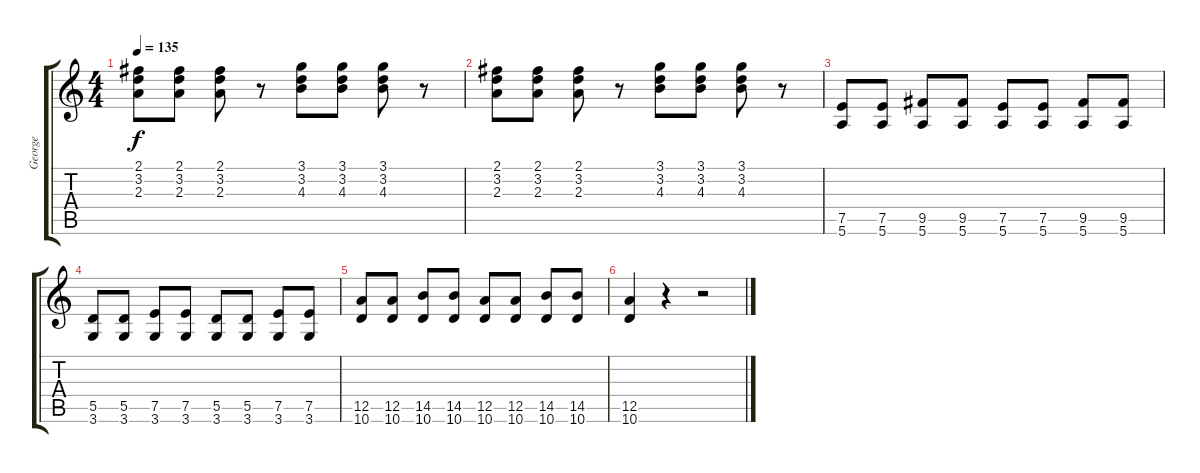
\track ("George" "George") {instrument electricguitarjazz}
\staff {score tabs}
\tuning (E4 B3 G3 D3 A2 E2) {hide}
\ts (4 4)
\tempo 135
\clef g2
\ks c
(2.1 3.2 2.3).8{dy f} (2.1 3.2 2.3).8 (2.1 3.2 2.3).8 r.8 (3.1 3.2 4.3).8 (3.1 3.2 4.3).8 (3.1 3.2 4.3).8 r.8 |
(2.1 3.2 2.3).8 (2.1 3.2 2.3).8 (2.1 3.2 2.3).8 r.8 (3.1 3.2 4.3).8 (3.1 3.2 4.3).8 (3.1 3.2 4.3).8 r.8 |
(7.5 5.6).8 (7.5 5.6).8 (9.5 5.6).8 (9.5 5.6).8 (7.5 5.6).8 (7.5 5.6).8 (9.5 5.6).8 (9.5 5.6).8 |
(5.5 3.6).8 (5.5 3.6).8 (7.5 3.6).8 (7.5 3.6).8 (5.5 3.6).8 (5.5 3.6).8 (7.5 3.6).8 (7.5 3.6).8 |
(12.5 10.6).8 (12.5 10.6).8 (14.5 10.6).8 (14.5 10.6).8 (12.5 10.6).8 (12.5 10.6).8 (14.5 10.6).8 (14.5 10.6).8 |
(12.5 10.6).4 r.4 r.2
